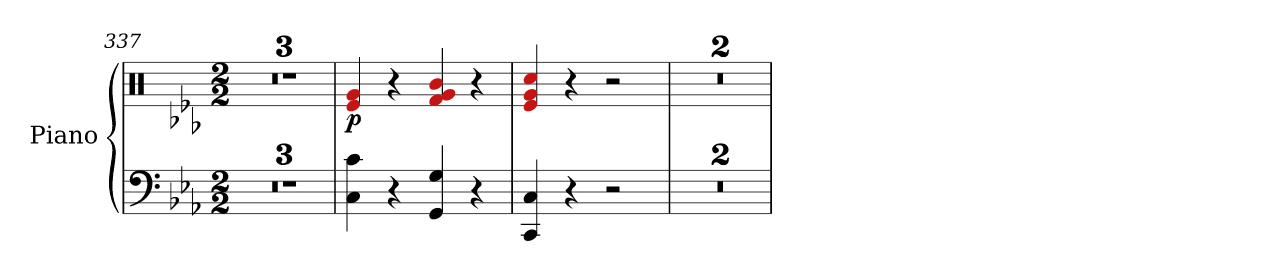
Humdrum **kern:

**kern	**kern	**dynam
*part1	*part1	*part1
*staff2	*staff1	*staff1/2
*I"Piano	*	*
*I'Pno	*	*
*clefF4	*clefX	*
*k[b-e-a-]	*k[b-e-a-]	*
*M2/2	*M2/2	*
=337	=337	=337
1r	1r	.
=338	=338	=338
1r	1r	.
=339	=339	=339
1r	1r	.
=340	=340	=340
!	!	!LO:DY:b
4C\ 4c\	4en/ 4g/	p
4r	4r	.
4GG/ 4G/	4f/ 4g/ 4bn/	.
4r	4r	.
=341	=341	=341
4CC/ 4C/	4en/ 4g/ 4cc/	.
4r	4r	.
2r	2r	.
=342	=342	=342
1r	1r	.
=343	=343	=343
1r	1r	.
=	=	=
*-	*-	*-
